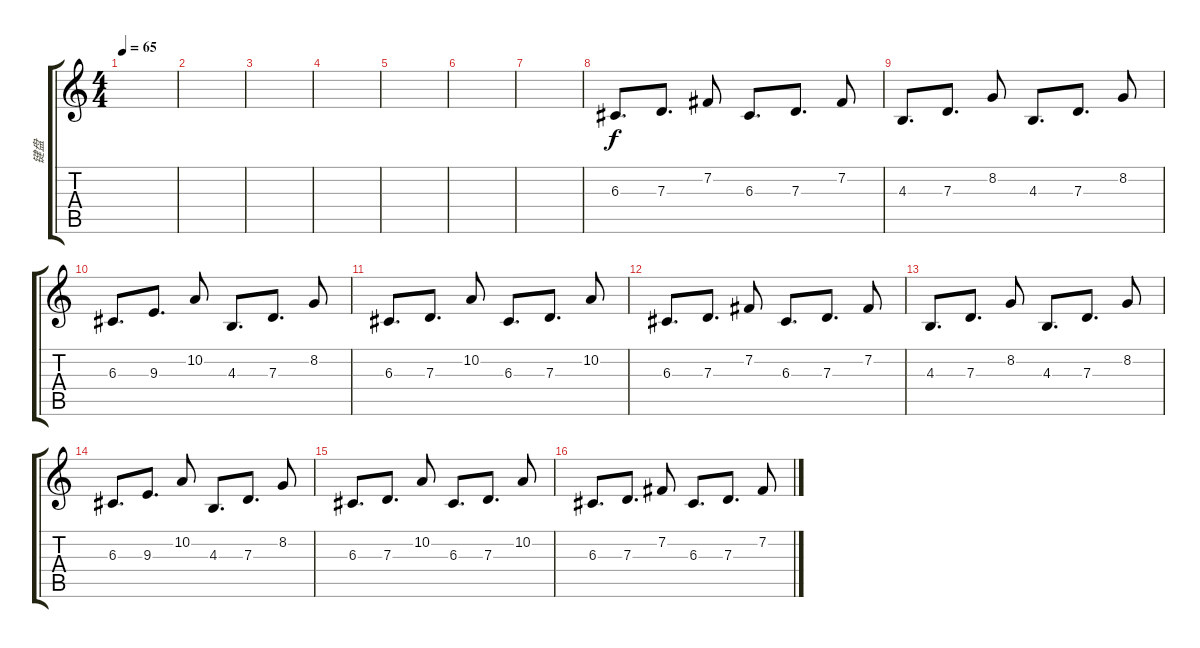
\track ("键盘" "键盘") {instrument vibraphone}
\staff {score tabs}
\tuning (E4 B3 G3 D3 A2 E2) {hide}
\ts (4 4)
\tempo 65
\clef g2
\ks c
|
|
|
|
|
|
|
6.3.8{d} 7.3.8{d} 7.2.8 6.3.8{d} 7.3.8{d} 7.2.8 |
4.3.8{d} 7.3.8{d} 8.2.8 4.3.8{d} 7.3.8{d} 8.2.8 |
6.3.8{d} 9.3.8{d} 10.2.8 4.3.8{d} 7.3.8{d} 8.2.8 |
6.3.8{d} 7.3.8{d} 10.2.8 6.3.8{d} 7.3.8{d} 10.2.8 |
6.3.8{d} 7.3.8{d} 7.2.8 6.3.8{d} 7.3.8{d} 7.2.8 |
4.3.8{d} 7.3.8{d} 8.2.8 4.3.8{d} 7.3.8{d} 8.2.8 |
6.3.8{d} 9.3.8{d} 10.2.8 4.3.8{d} 7.3.8{d} 8.2.8 |
6.3.8{d} 7.3.8{d} 10.2.8 6.3.8{d} 7.3.8{d} 10.2.8 |
6.3.8{d} 7.3.8{d} 7.2.8 6.3.8{d} 7.3.8{d} 7.2.8
